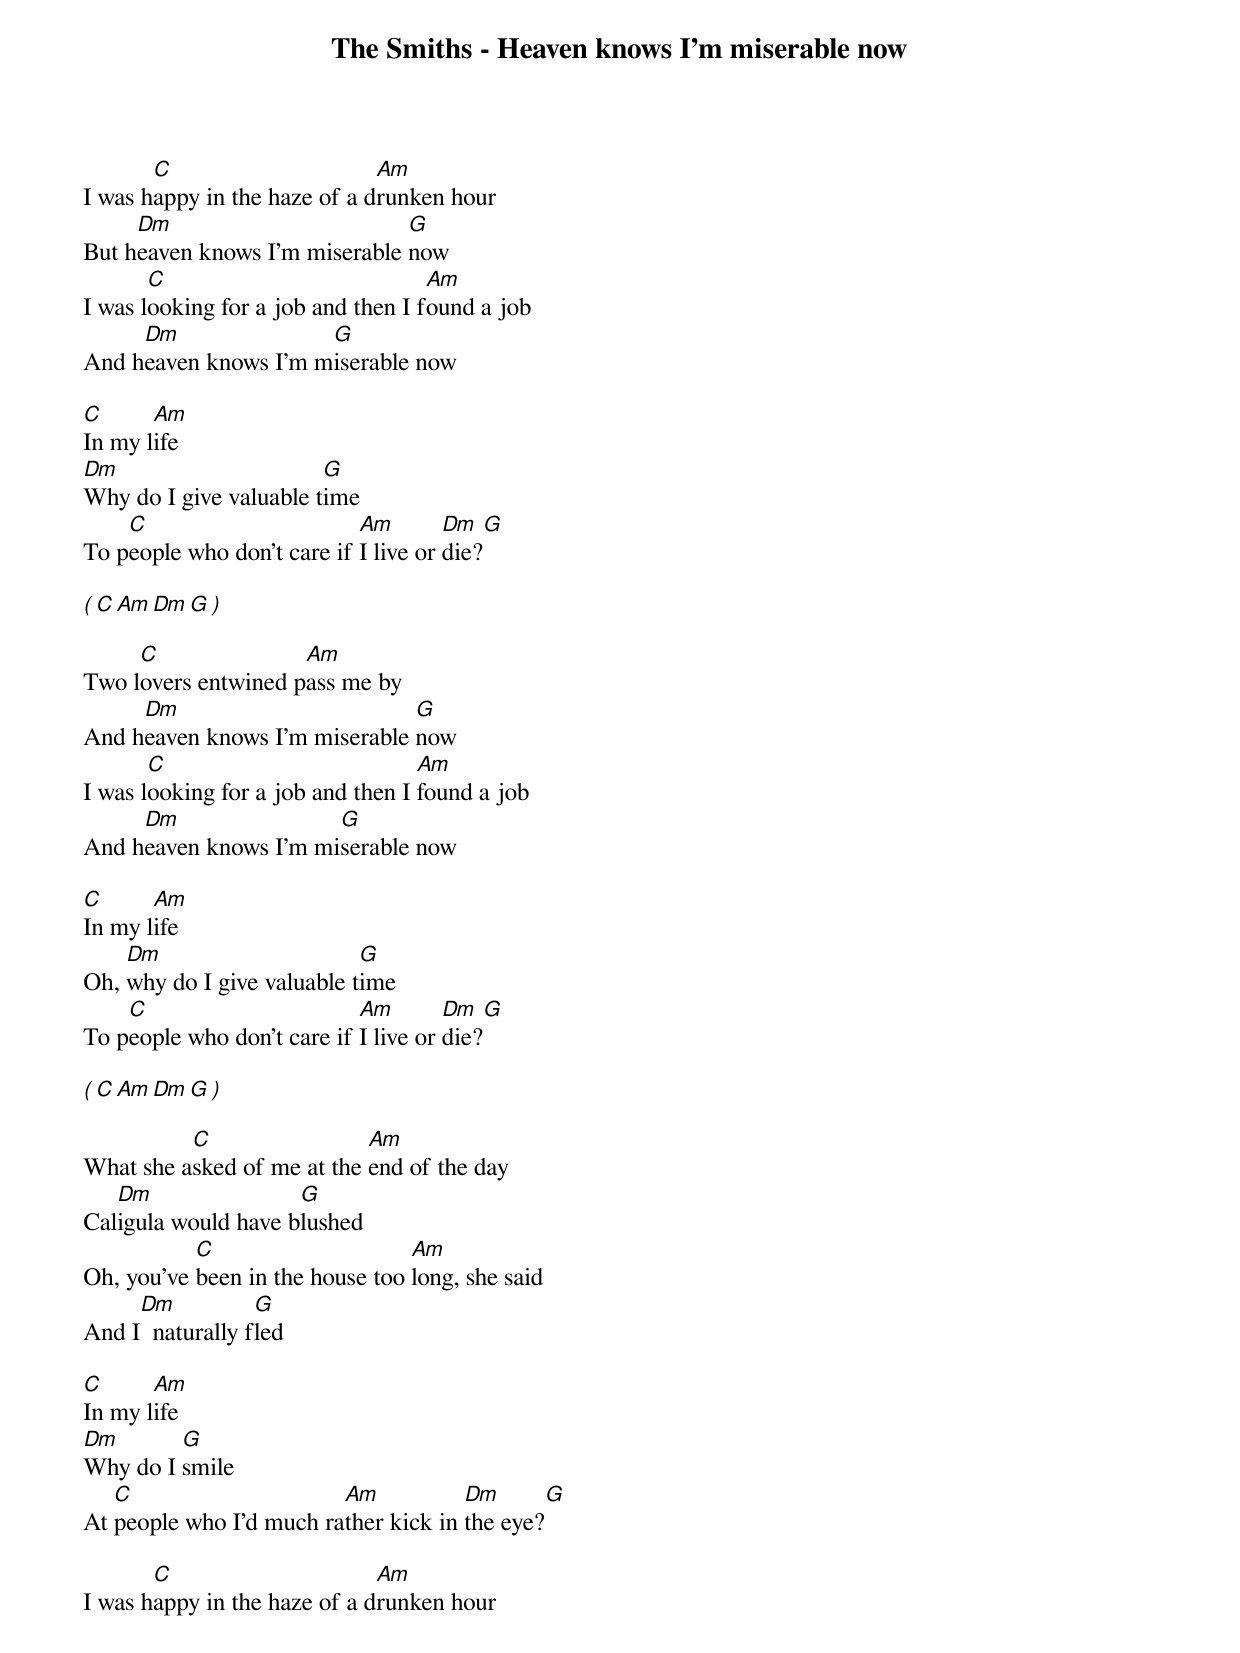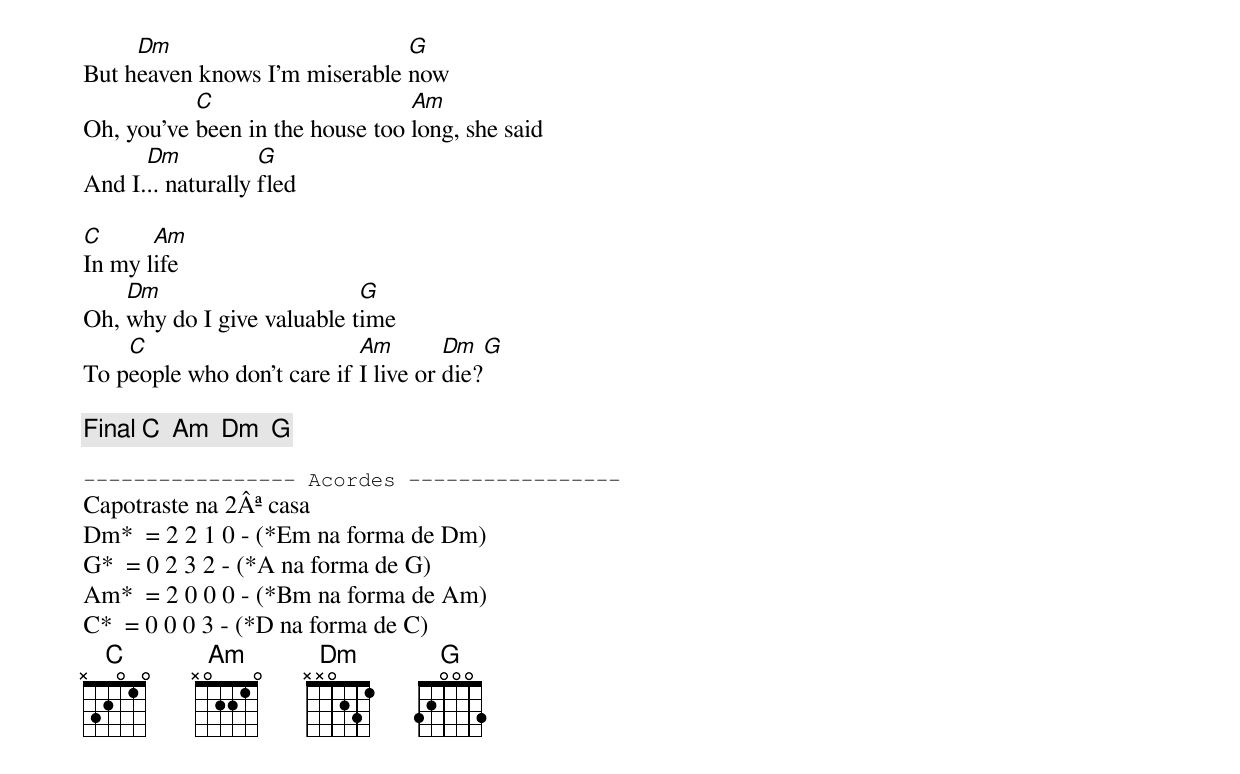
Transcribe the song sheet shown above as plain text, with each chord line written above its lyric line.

The Smiths - Heaven knows I'm miserable now

       C                      Am
I was happy in the haze of a drunken hour
     Dm                        G
But heaven knows I'm miserable now
       C                            Am
I was looking for a job and then I found a job
     Dm               G
And heaven knows I'm miserable now

C      Am
In my life
Dm                      G
Why do I give valuable time
    C                       Am        Dm   G
To people who don't care if I live or die?

( C  Am  Dm  G )

     C               Am
Two lovers entwined pass me by
     Dm                        G
And heaven knows I'm miserable now
       C                           Am
I was looking for a job and then I found a job
     Dm                G
And heaven knows I'm miserable now

C      Am
In my life
    Dm                      G
Oh, why do I give valuable time
    C                       Am        Dm   G
To people who don't care if I live or die?

( C  Am  Dm  G )

          C                 Am
What she asked of me at the end of the day
   Dm                G
Caligula would have blushed
           C                     Am
Oh, you've been in the house too long, she said
     Dm           G
And I  naturally fled

C      Am
In my life
Dm       G
Why do I smile
   C                     Am           Dm       G
At people who I'd much rather kick in the eye?

       C                      Am
I was happy in the haze of a drunken hour
     Dm                        G
But heaven knows I'm miserable now
           C                     Am
Oh, you've been in the house too long, she said
      Dm           G
And I... naturally fled

C      Am
In my life
    Dm                      G
Oh, why do I give valuable time
    C                       Am        Dm   G
To people who don't care if I live or die?

[Final] C  Am  Dm  G

----------------- Acordes -----------------
Capotraste na 2Âª casa
Dm*  = 2 2 1 0 - (*Em na forma de Dm)
G*  = 0 2 3 2 - (*A na forma de G)
Am*  = 2 0 0 0 - (*Bm na forma de Am)
C*  = 0 0 0 3 - (*D na forma de C)
